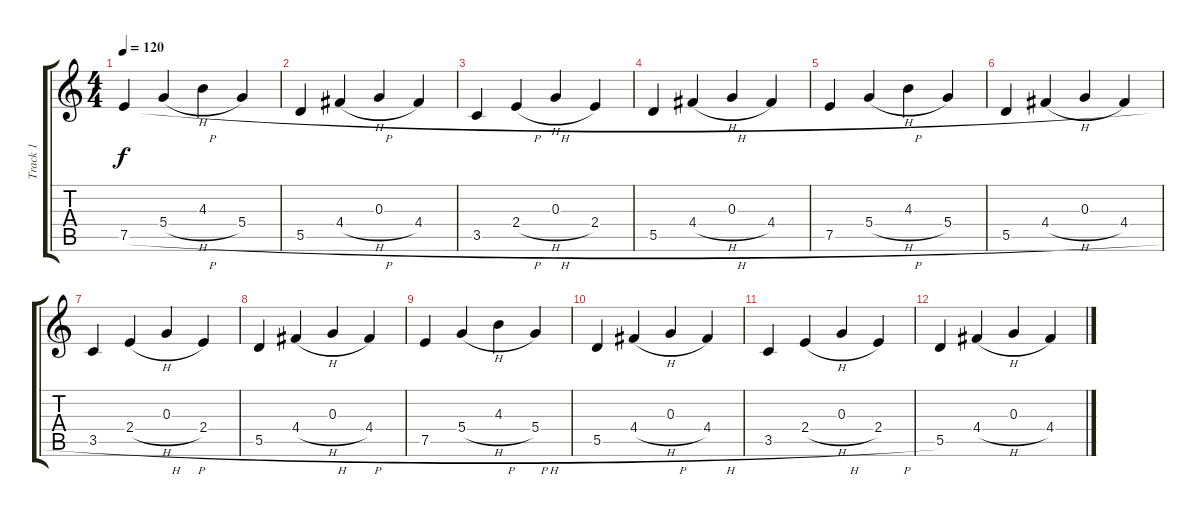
\track ("Track 1" "Track 1") {instrument electricguitarjazz}
\staff {score tabs}
\tuning (E4 B3 G3 D3 A2 E2) {hide}
\ts (4 4)
\tempo 120
\clef g2
\ks c
7.5{h}.4{dy f} 5.4{h}.4 4.3.4 5.4.4 |
5.5{h}.4 4.4{h}.4 0.3.4 4.4.4 |
3.5{h}.4 2.4{h}.4 0.3.4 2.4.4 |
5.5{h}.4 4.4{h}.4 0.3.4 4.4.4 |
7.5{h}.4 5.4{h}.4 4.3.4 5.4.4 |
5.5{h}.4 4.4{h}.4 0.3.4 4.4.4 |
3.5{h}.4 2.4{h}.4 0.3.4 2.4.4 |
5.5{h}.4 4.4{h}.4 0.3.4 4.4.4 |
7.5{h}.4 5.4{h}.4 4.3.4 5.4.4 |
5.5{h}.4 4.4{h}.4 0.3.4 4.4.4 |
3.5{h}.4 2.4{h}.4 0.3.4 2.4.4 |
5.5.4 4.4{h}.4 0.3.4 4.4.4
